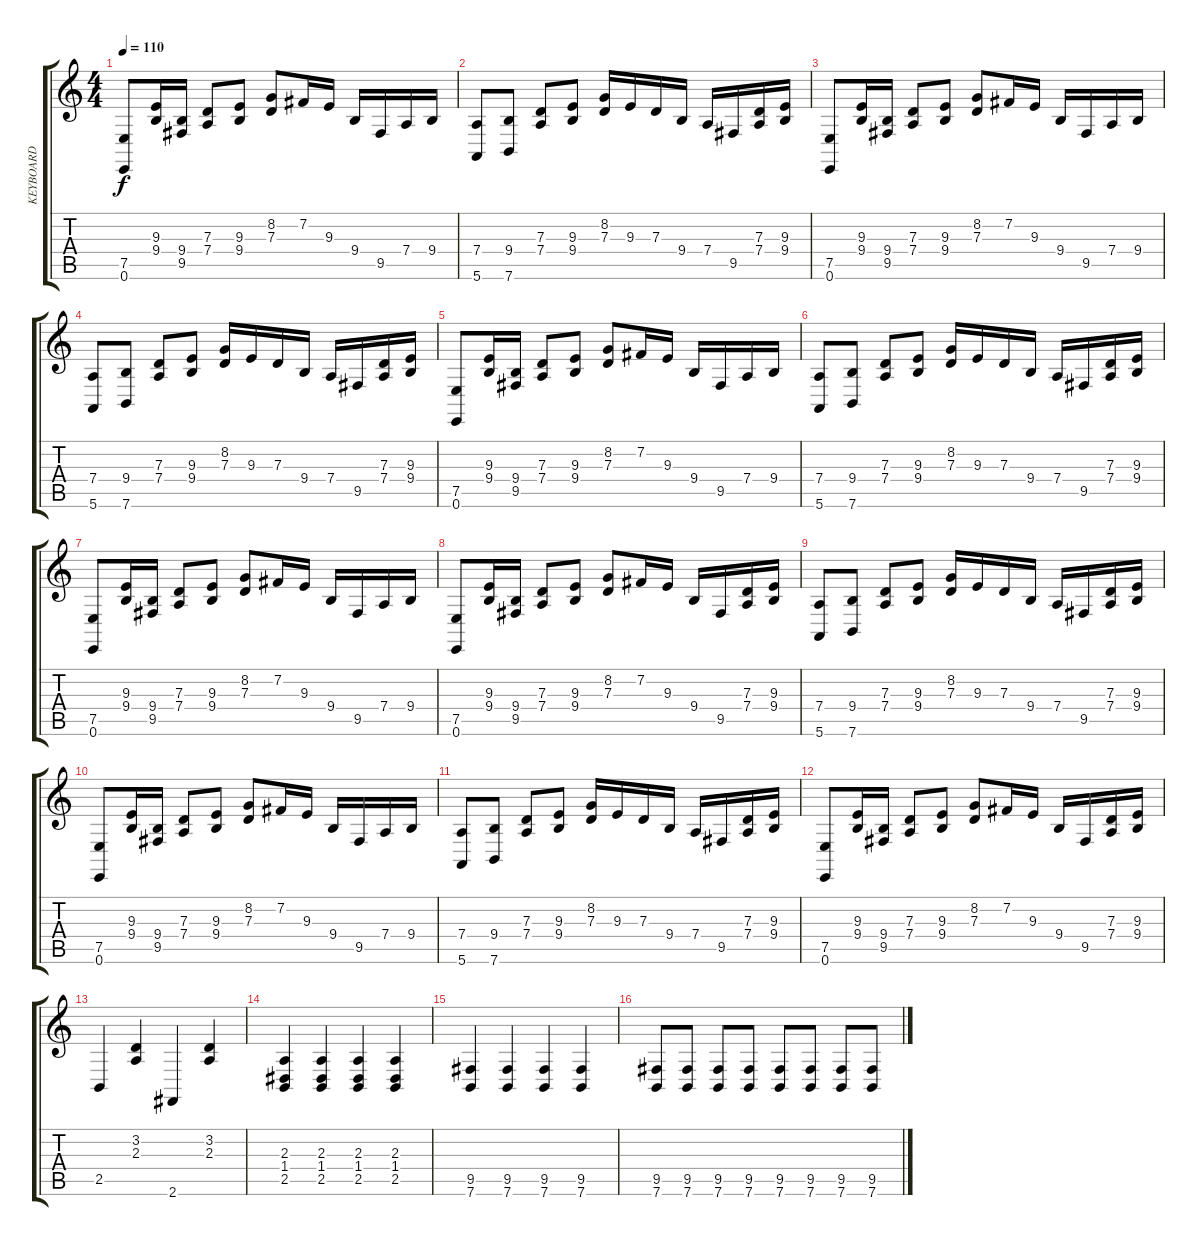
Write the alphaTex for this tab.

\track ("KEYBOARD" "KEYBOARD") {instrument drawbarorgan}
\staff {score tabs}
\tuning (E4 B3 G3 D3 A2 E2) {hide}
\ts (4 4)
\tempo 110
\clef g2
\ks c
(7.5 0.6).8{dy f} (9.3 9.4).16 (9.4 9.5).16 (7.3 7.4).8 (9.3 9.4).8 (8.2 7.3).8 7.2.16 9.3.16 9.4.16 9.5.16 7.4.16 9.4.16 |
(7.4 5.6).8 (9.4 7.6).8 (7.3 7.4).8 (9.3 9.4).8 (8.2 7.3).16 9.3.16 7.3.16 9.4.16 7.4.16 9.5.16 (7.3 7.4).16 (9.3 9.4).16 |
(7.5 0.6).8 (9.3 9.4).16 (9.4 9.5).16 (7.3 7.4).8 (9.3 9.4).8 (8.2 7.3).8 7.2.16 9.3.16 9.4.16 9.5.16 7.4.16 9.4.16 |
(7.4 5.6).8 (9.4 7.6).8 (7.3 7.4).8 (9.3 9.4).8 (8.2 7.3).16 9.3.16 7.3.16 9.4.16 7.4.16 9.5.16 (7.3 7.4).16 (9.3 9.4).16 |
(7.5 0.6).8 (9.3 9.4).16 (9.4 9.5).16 (7.3 7.4).8 (9.3 9.4).8 (8.2 7.3).8 7.2.16 9.3.16 9.4.16 9.5.16 7.4.16 9.4.16 |
(7.4 5.6).8 (9.4 7.6).8 (7.3 7.4).8 (9.3 9.4).8 (8.2 7.3).16 9.3.16 7.3.16 9.4.16 7.4.16 9.5.16 (7.3 7.4).16 (9.3 9.4).16 |
(7.5 0.6).8 (9.3 9.4).16 (9.4 9.5).16 (7.3 7.4).8 (9.3 9.4).8 (8.2 7.3).8 7.2.16 9.3.16 9.4.16 9.5.16 7.4.16 9.4.16 |
(7.5 0.6).8 (9.3 9.4).16 (9.4 9.5).16 (7.3 7.4).8 (9.3 9.4).8 (8.2 7.3).8 7.2.16 9.3.16 9.4.16 9.5.16 (7.3 7.4).16 (9.3 9.4).16 |
(7.4 5.6).8 (9.4 7.6).8 (7.3 7.4).8 (9.3 9.4).8 (8.2 7.3).16 9.3.16 7.3.16 9.4.16 7.4.16 9.5.16 (7.3 7.4).16 (9.3 9.4).16 |
(7.5 0.6).8 (9.3 9.4).16 (9.4 9.5).16 (7.3 7.4).8 (9.3 9.4).8 (8.2 7.3).8 7.2.16 9.3.16 9.4.16 9.5.16 7.4.16 9.4.16 |
(7.4 5.6).8 (9.4 7.6).8 (7.3 7.4).8 (9.3 9.4).8 (8.2 7.3).16 9.3.16 7.3.16 9.4.16 7.4.16 9.5.16 (7.3 7.4).16 (9.3 9.4).16 |
(7.5 0.6).8 (9.3 9.4).16 (9.4 9.5).16 (7.3 7.4).8 (9.3 9.4).8 (8.2 7.3).8 7.2.16 9.3.16 9.4.16 9.5.16 (7.3 7.4).16 (9.3 9.4).16 |
2.5.4 (3.2 2.3).4 2.6.4 (3.2 2.3).4 |
(2.3 1.4 2.5).4 (2.3 1.4 2.5).4 (2.3 1.4 2.5).4 (2.3 1.4 2.5).4 |
(9.5 7.6).4 (9.5 7.6).4 (9.5 7.6).4 (9.5 7.6).4 |
(9.5 7.6).8 (9.5 7.6).8 (9.5 7.6).8 (9.5 7.6).8 (9.5 7.6).8 (9.5 7.6).8 (9.5 7.6).8 (9.5 7.6).8
